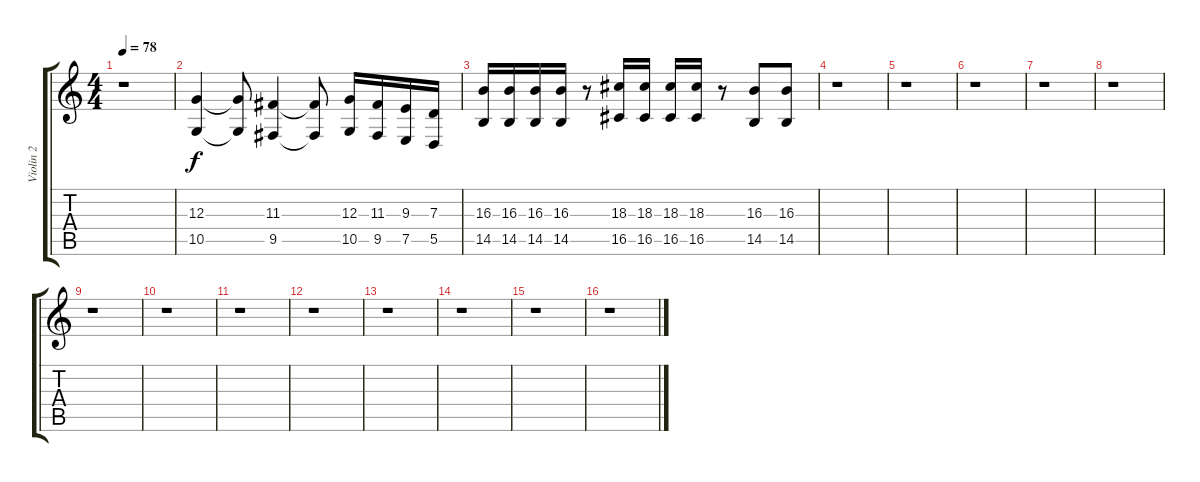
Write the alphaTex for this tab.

\track ("Violin 2" "Violin 2") {instrument stringensemble1}
\staff {score tabs}
\tuning (E4 B3 G3 D3 A2 E2) {hide}
\ts (4 4)
\tempo 78
\clef g2
\ks c
r.1{dy f} |
(12.3 10.5).4 (12.3{t} 10.5{t}).8 (11.3 9.5).4 (11.3{t} 9.5{t}).8 (12.3 10.5).16 (11.3 9.5).16 (9.3 7.5).16 (7.3 5.5).16 |
(16.3 14.5).16 (16.3 14.5).16 (16.3 14.5).16 (16.3 14.5).16 r.8 (18.3 16.5).16 (18.3 16.5).16 (18.3 16.5).16 (18.3 16.5).16 r.8 (16.3 14.5).8 (16.3 14.5).8 |
r.1 |
r.1 |
r.1 |
r.1 |
r.1 |
r.1 |
r.1 |
r.1 |
r.1 |
r.1 |
r.1 |
r.1 |
r.1
